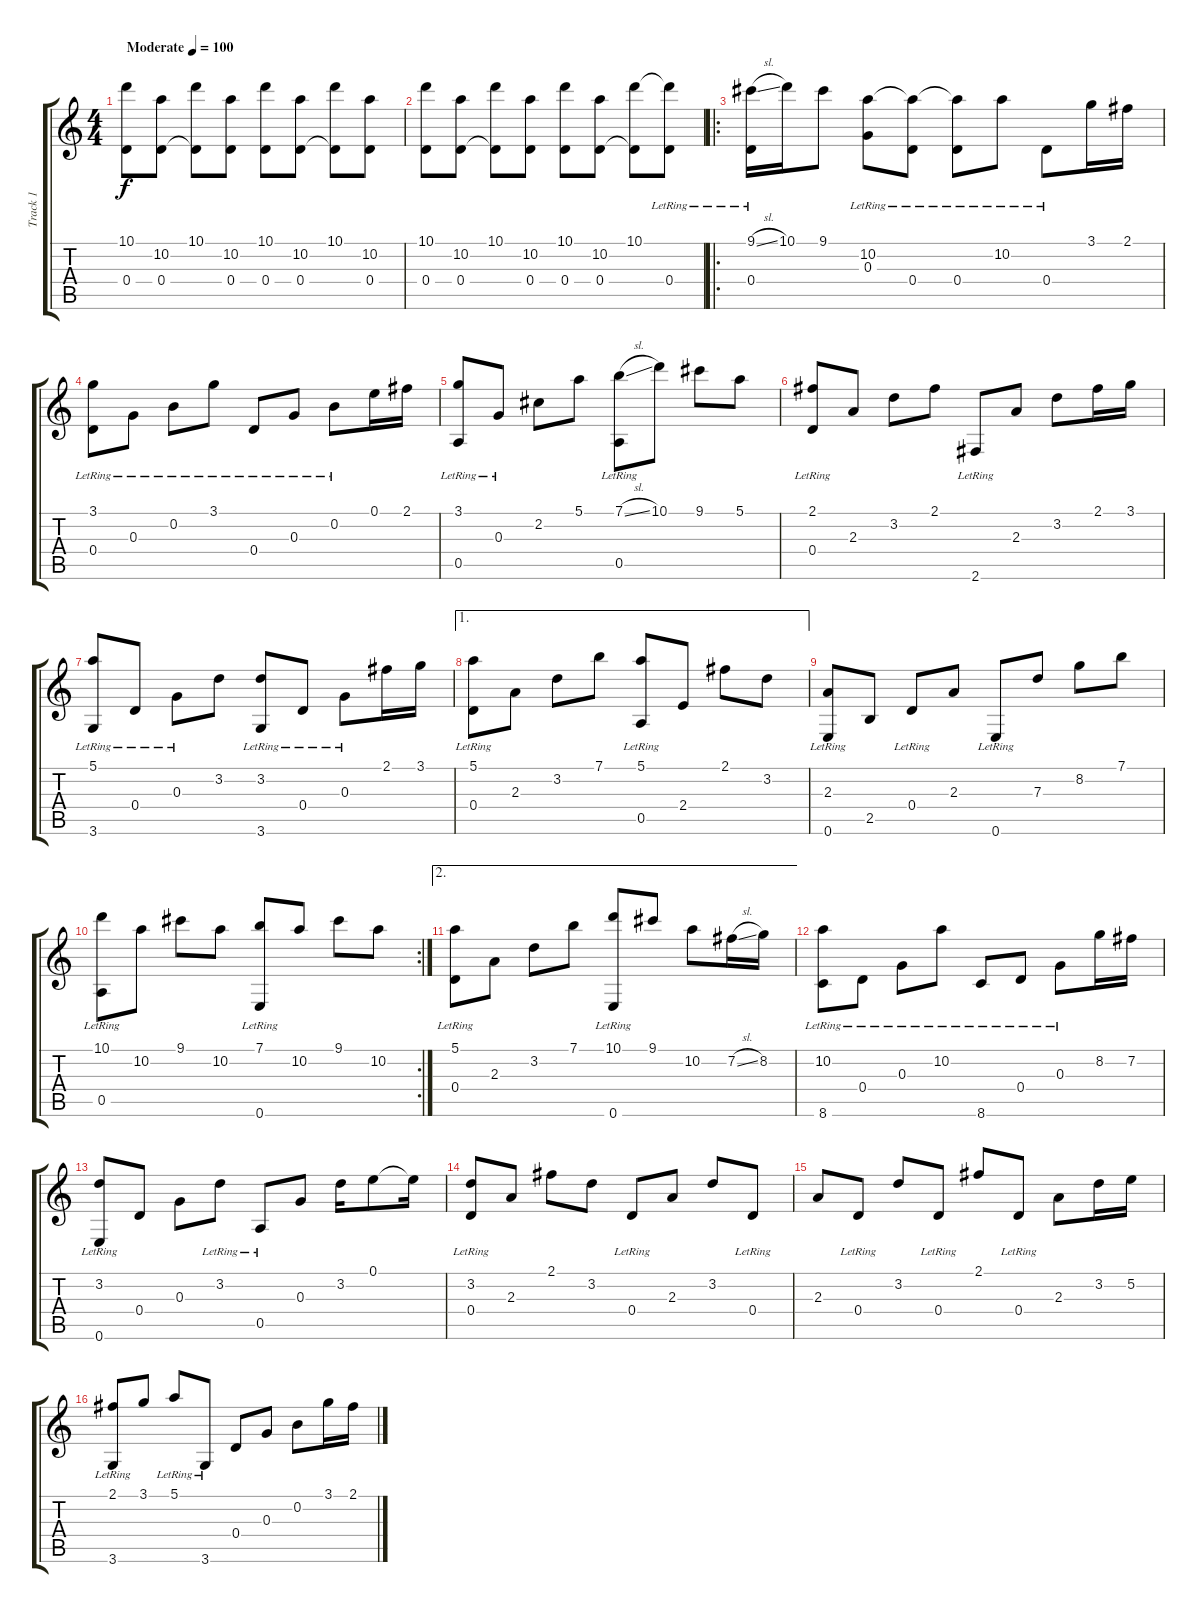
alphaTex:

\track ("Track 1" "Track 1") {instrument acousticguitarsteel}
\staff {score tabs}
\tuning (E4 B3 G3 D3 A2 E2) {hide}
\ts (4 4)
\tempo (100 "Moderate")
\clef g2
\ks c
(10.1 0.4).8{dy f instrument acousticguitarsteel} (10.2 0.4).8 (10.1 0.4{t}).8 (10.2 0.4).8 (10.1 0.4).8 (10.2 0.4).8 (10.1 0.4{t}).8 (10.2 0.4).8 |
(10.1 0.4).8 (10.2 0.4).8 (10.1 0.4{t}).8 (10.2 0.4).8 (10.1 0.4).8 (10.2 0.4).8 (10.1 0.4{t}).8 (10.1{t} 0.4{lr}).8 |
\ro
(9.1{sl} 0.4{lr}).16 10.1.16 9.1.8 (10.2{lr} 0.3).8 (10.2{t} 0.4{lr}).8 (10.2{t} 0.4{lr}).8 10.2{lr}.8 0.4{lr}.8 3.1.16 2.1.16 |
(3.1{lr} 0.4{lr}).8 0.3{lr}.8 0.2{lr}.8 3.1{lr}.8 0.4{lr}.8 0.3{lr}.8 0.2{lr}.8 0.1.16 2.1.16 |
(3.1{lr} 0.5{lr}).8 0.3{lr}.8 2.2.8 5.1.8 (7.1{sl} 0.5{lr}).8 10.1.8 9.1.8 5.1.8 |
(2.1{lr} 0.4{lr}).8 2.3.8 3.2.8 2.1.8 2.6{lr}.8 2.3.8 3.2.8 2.1.16 3.1.16 |
(5.1{lr} 3.6{lr}).8 0.4{lr}.8 0.3{lr}.8 3.2.8 (3.2{lr} 3.6{lr}).8 0.4{lr}.8 0.3{lr}.8 2.1.16 3.1.16 |
\ae 1
(5.1{lr} 0.4{lr}).8 2.3.8 3.2.8 7.1.8 (5.1{lr} 0.5{lr}).8 2.4.8 2.1.8 3.2.8 |
(2.3{lr} 0.6{lr}).8 2.5.8 0.4{lr}.8 2.3.8 0.6{lr}.8 7.3.8 8.2.8 7.1.8 |
\rc 2
(10.1 0.5{lr}).8 10.2.8 9.1.8 10.2.8 (7.1 0.6{lr}).8 10.2.8 9.1.8 10.2.8 |
\ae 2
(5.1{lr} 0.4{lr}).8 2.3.8 3.2.8 7.1.8 (10.1 0.6{lr}).8 9.1.8 10.2.8 7.2{sl}.16 8.2.16 |
(10.2{lr} 8.6{lr}).8 0.4{lr}.8 0.3{lr}.8 10.2{lr}.8 8.6{lr}.8 0.4{lr}.8 0.3{lr}.8 8.2.16 7.2.16 |
(3.2{lr} 0.6{lr}).8 0.4.8 0.3.8 3.2{lr}.8 0.5{lr}.8 0.3.8 3.2.16 0.1.8 0.1{t}.16 |
(3.2 0.4{lr}).8 2.3.8 2.1.8 3.2.8 0.4{lr}.8 2.3.8 3.2.8 0.4{lr}.8 |
2.3.8 0.4{lr}.8 3.2.8 0.4{lr}.8 2.1.8 0.4{lr}.8 2.3.8 3.2.16 5.2.16 |
(2.1 3.6{lr}).8 3.1.8 5.1{lr}.8 3.6{lr}.8 0.4.8 0.3.8 0.2.8 3.1.16 2.1.16
